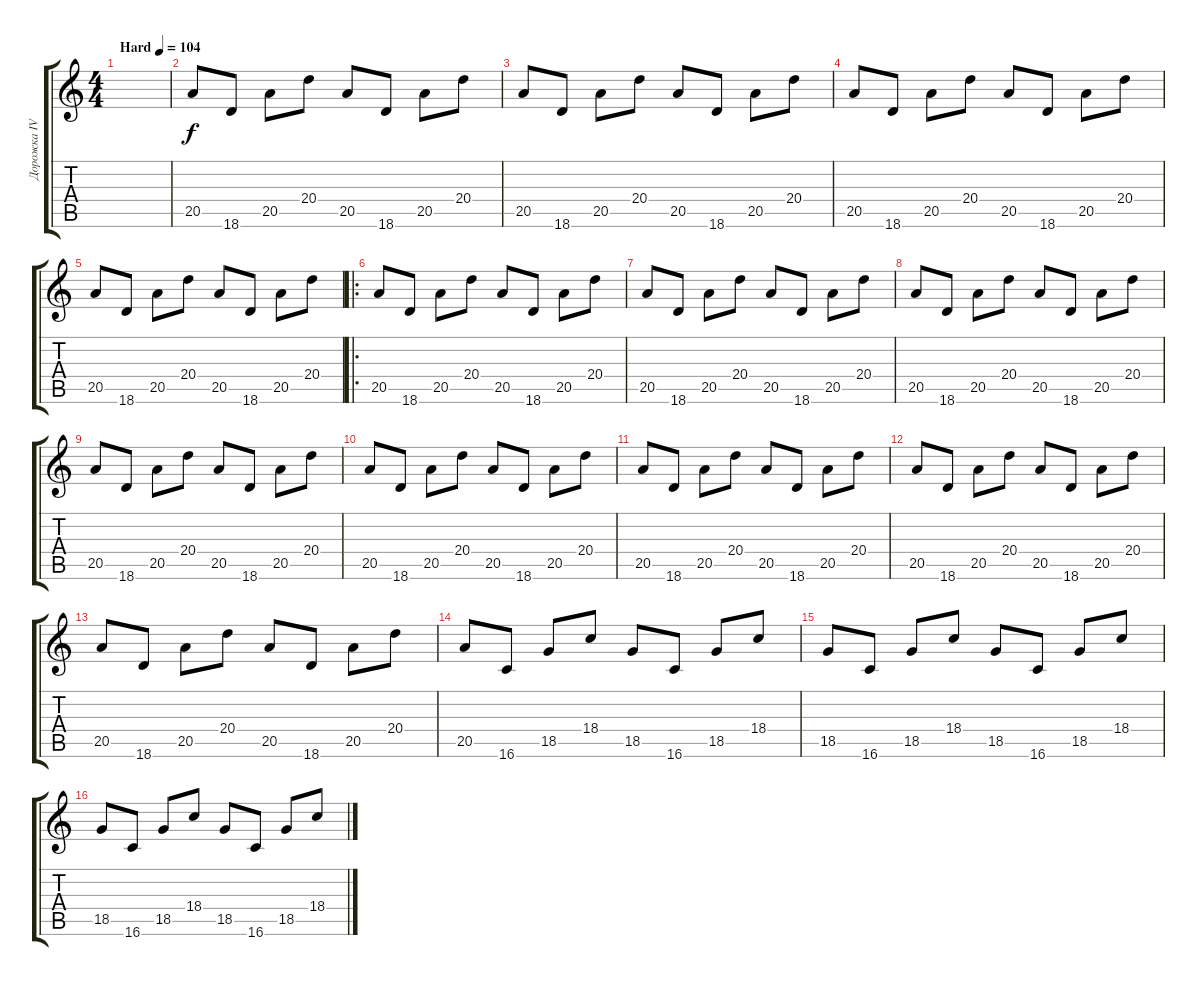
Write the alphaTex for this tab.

\track ("Дорожка IV" "Дорожка IV") {instrument lead1square}
\staff {score tabs}
\tuning (Ab4 Eb4 B3 Gb3 Db3 Ab2) {hide}
\ts (4 4)
\tempo (104 "Hard")
\clef g2
\ks c
|
20.5.8 18.6.8 20.5.8 20.4.8 20.5.8 18.6.8 20.5.8 20.4.8 |
20.5.8 18.6.8 20.5.8 20.4.8 20.5.8 18.6.8 20.5.8 20.4.8 |
20.5.8 18.6.8 20.5.8 20.4.8 20.5.8 18.6.8 20.5.8 20.4.8 |
20.5.8 18.6.8 20.5.8 20.4.8 20.5.8 18.6.8 20.5.8 20.4.8 |
\ro
20.5.8 18.6.8 20.5.8 20.4.8 20.5.8 18.6.8 20.5.8 20.4.8 |
20.5.8 18.6.8 20.5.8 20.4.8 20.5.8 18.6.8 20.5.8 20.4.8 |
20.5.8 18.6.8 20.5.8 20.4.8 20.5.8 18.6.8 20.5.8 20.4.8 |
20.5.8 18.6.8 20.5.8 20.4.8 20.5.8 18.6.8 20.5.8 20.4.8 |
20.5.8 18.6.8 20.5.8 20.4.8 20.5.8 18.6.8 20.5.8 20.4.8 |
20.5.8 18.6.8 20.5.8 20.4.8 20.5.8 18.6.8 20.5.8 20.4.8 |
20.5.8 18.6.8 20.5.8 20.4.8 20.5.8 18.6.8 20.5.8 20.4.8 |
20.5.8 18.6.8 20.5.8 20.4.8 20.5.8 18.6.8 20.5.8 20.4.8 |
20.5.8 16.6.8 18.5.8 18.4.8 18.5.8 16.6.8 18.5.8 18.4.8 |
18.5.8 16.6.8 18.5.8 18.4.8 18.5.8 16.6.8 18.5.8 18.4.8 |
18.5.8 16.6.8 18.5.8 18.4.8 18.5.8 16.6.8 18.5.8 18.4.8
